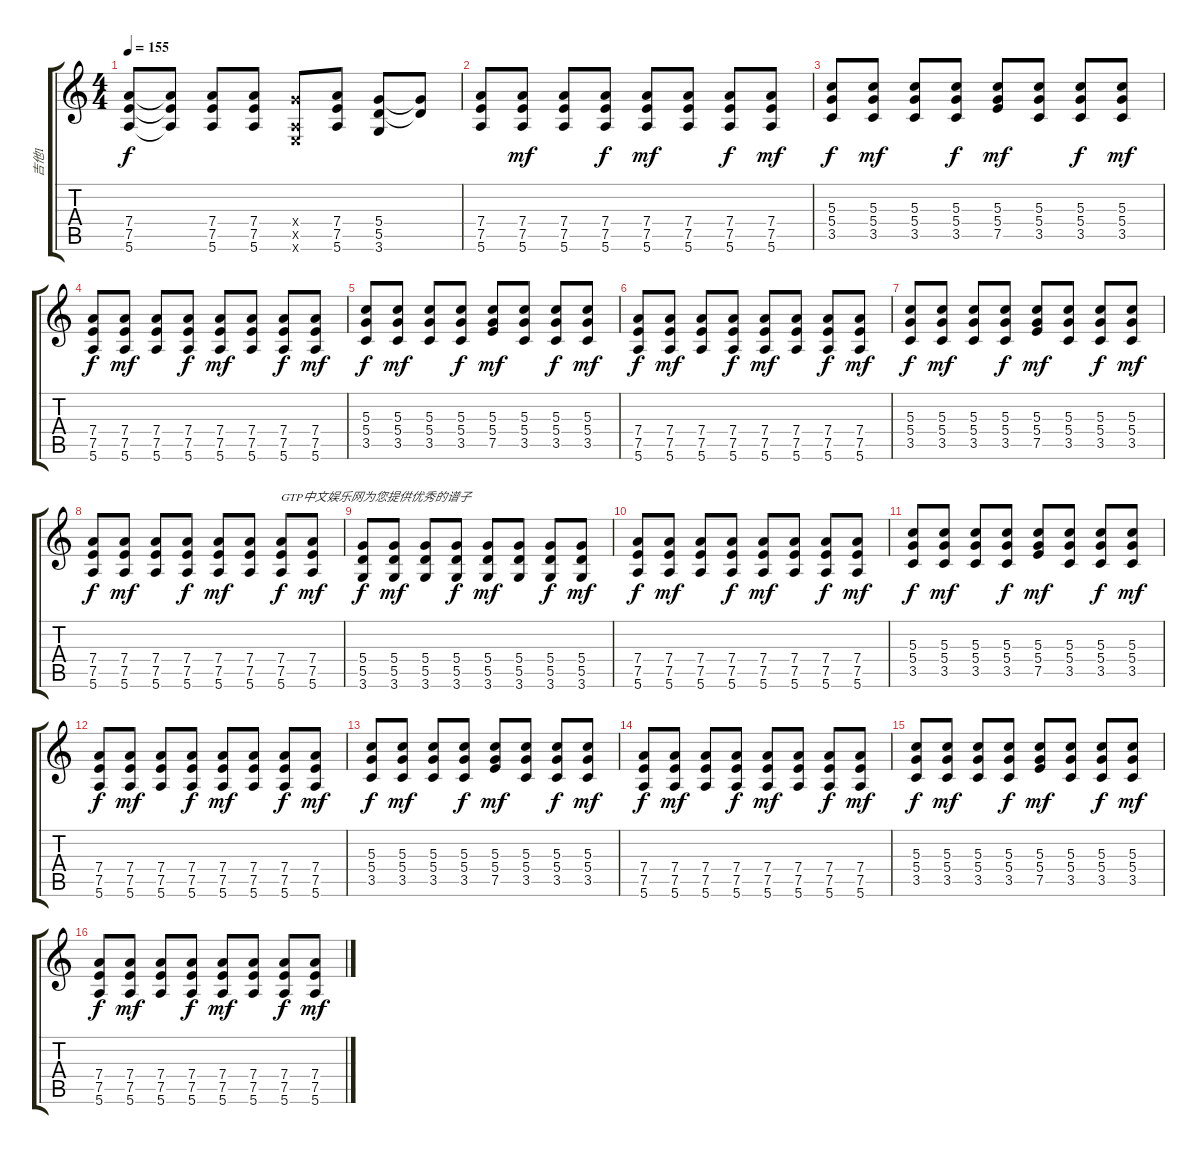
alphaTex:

\track ("吉他1" "吉他1") {instrument electricguitarjazz}
\staff {score tabs}
\tuning (E4 B3 G3 D3 A2 E2) {hide}
\ts (4 4)
\tempo 155
\clef g2
\ks c
(7.4 7.5 5.6).8{dy f} (7.4{t} 7.5{t} 5.6{t}).8 (7.4 7.5 5.6).8 (7.4 7.5 5.6).8 (5.4{x} 0.5{x} 0.6{x}).8 (7.4 7.5 5.6).8 (5.4 5.5 3.6).8 (5.4{t} 5.5{t}).8 |
(7.4 7.5 5.6).8{volume 15} (7.4 7.5 5.6).8{dy mf} (7.4 7.5 5.6).8 (7.4 7.5 5.6).8{dy f} (7.4 7.5 5.6).8{dy mf} (7.4 7.5 5.6).8 (7.4 7.5 5.6).8{dy f} (7.4 7.5 5.6).8{dy mf} |
(5.3 5.4 3.5).8{dy f volume 15} (5.3 5.4 3.5).8{dy mf} (5.3 5.4 3.5).8 (5.3 5.4 3.5).8{dy f} (5.3 5.4 7.5).8{dy mf} (5.3 5.4 3.5).8 (5.3 5.4 3.5).8{dy f} (5.3 5.4 3.5).8{dy mf} |
(7.4 7.5 5.6).8{dy f volume 15} (7.4 7.5 5.6).8{dy mf} (7.4 7.5 5.6).8 (7.4 7.5 5.6).8{dy f} (7.4 7.5 5.6).8{dy mf} (7.4 7.5 5.6).8 (7.4 7.5 5.6).8{dy f} (7.4 7.5 5.6).8{dy mf} |
(5.3 5.4 3.5).8{dy f volume 15} (5.3 5.4 3.5).8{dy mf} (5.3 5.4 3.5).8 (5.3 5.4 3.5).8{dy f} (5.3 5.4 7.5).8{dy mf} (5.3 5.4 3.5).8 (5.3 5.4 3.5).8{dy f} (5.3 5.4 3.5).8{dy mf} |
(7.4 7.5 5.6).8{dy f volume 15} (7.4 7.5 5.6).8{dy mf} (7.4 7.5 5.6).8 (7.4 7.5 5.6).8{dy f} (7.4 7.5 5.6).8{dy mf} (7.4 7.5 5.6).8 (7.4 7.5 5.6).8{dy f} (7.4 7.5 5.6).8{dy mf} |
(5.3 5.4 3.5).8{dy f volume 15} (5.3 5.4 3.5).8{dy mf} (5.3 5.4 3.5).8 (5.3 5.4 3.5).8{dy f} (5.3 5.4 7.5).8{dy mf} (5.3 5.4 3.5).8 (5.3 5.4 3.5).8{dy f} (5.3 5.4 3.5).8{dy mf} |
(7.4 7.5 5.6).8{dy f volume 15} (7.4 7.5 5.6).8{dy mf} (7.4 7.5 5.6).8 (7.4 7.5 5.6).8{dy f} (7.4 7.5 5.6).8{dy mf} (7.4 7.5 5.6).8 (7.4 7.5 5.6).8{txt "GTP中文娱乐网为您提供优秀的谱子" dy f} (7.4 7.5 5.6).8{dy mf} |
(5.4 5.5 3.6).8{dy f volume 15} (5.4 5.5 3.6).8{dy mf} (5.4 5.5 3.6).8 (5.4 5.5 3.6).8{dy f} (5.4 5.5 3.6).8{dy mf} (5.4 5.5 3.6).8 (5.4 5.5 3.6).8{dy f} (5.4 5.5 3.6).8{dy mf} |
(7.4 7.5 5.6).8{dy f volume 15} (7.4 7.5 5.6).8{dy mf} (7.4 7.5 5.6).8 (7.4 7.5 5.6).8{dy f} (7.4 7.5 5.6).8{dy mf} (7.4 7.5 5.6).8 (7.4 7.5 5.6).8{dy f} (7.4 7.5 5.6).8{dy mf} |
(5.3 5.4 3.5).8{dy f volume 15} (5.3 5.4 3.5).8{dy mf} (5.3 5.4 3.5).8 (5.3 5.4 3.5).8{dy f} (5.3 5.4 7.5).8{dy mf} (5.3 5.4 3.5).8 (5.3 5.4 3.5).8{dy f} (5.3 5.4 3.5).8{dy mf} |
(7.4 7.5 5.6).8{dy f volume 15} (7.4 7.5 5.6).8{dy mf} (7.4 7.5 5.6).8 (7.4 7.5 5.6).8{dy f} (7.4 7.5 5.6).8{dy mf} (7.4 7.5 5.6).8 (7.4 7.5 5.6).8{dy f} (7.4 7.5 5.6).8{dy mf} |
(5.3 5.4 3.5).8{dy f volume 15} (5.3 5.4 3.5).8{dy mf} (5.3 5.4 3.5).8 (5.3 5.4 3.5).8{dy f} (5.3 5.4 7.5).8{dy mf} (5.3 5.4 3.5).8 (5.3 5.4 3.5).8{dy f} (5.3 5.4 3.5).8{dy mf} |
(7.4 7.5 5.6).8{dy f volume 15} (7.4 7.5 5.6).8{dy mf} (7.4 7.5 5.6).8 (7.4 7.5 5.6).8{dy f} (7.4 7.5 5.6).8{dy mf} (7.4 7.5 5.6).8 (7.4 7.5 5.6).8{dy f} (7.4 7.5 5.6).8{dy mf} |
(5.3 5.4 3.5).8{dy f volume 15} (5.3 5.4 3.5).8{dy mf} (5.3 5.4 3.5).8 (5.3 5.4 3.5).8{dy f} (5.3 5.4 7.5).8{dy mf} (5.3 5.4 3.5).8 (5.3 5.4 3.5).8{dy f} (5.3 5.4 3.5).8{dy mf} |
(7.4 7.5 5.6).8{dy f volume 15} (7.4 7.5 5.6).8{dy mf} (7.4 7.5 5.6).8 (7.4 7.5 5.6).8{dy f} (7.4 7.5 5.6).8{dy mf} (7.4 7.5 5.6).8 (7.4 7.5 5.6).8{dy f} (7.4 7.5 5.6).8{dy mf}
